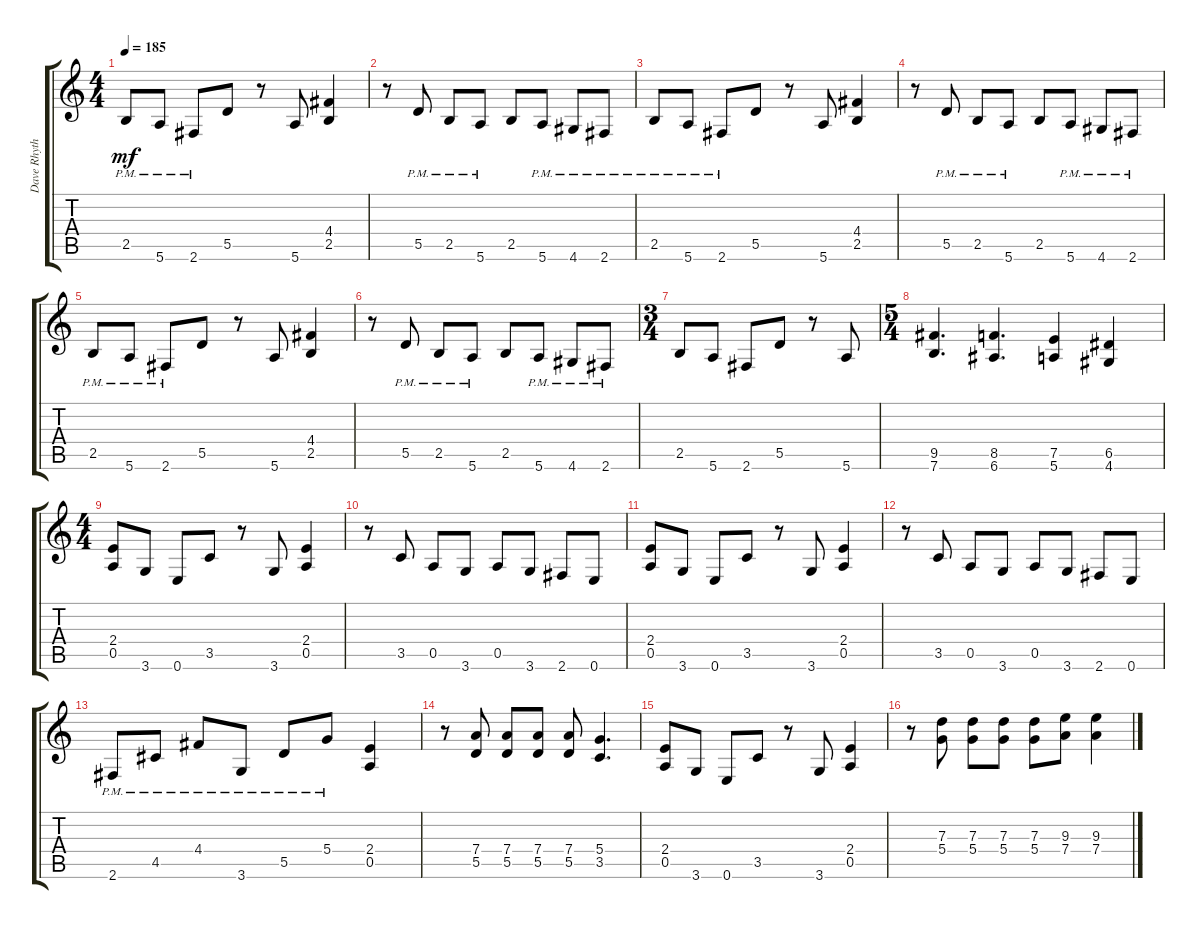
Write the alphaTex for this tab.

\track ("Dave Rhythm" "Dave Rhyth") {instrument overdrivenguitar}
\staff {score tabs}
\tuning (E4 B3 G3 D3 A2 E2) {hide}
\ts (4 4)
\tempo 185
\clef g2
\ks c
2.5{pm}.8{dy mf} 5.6{pm}.8 2.6{pm}.8 5.5.8 r.8 5.6.8 (4.4 2.5).4 |
r.8 5.5{pm}.8 2.5{pm}.8 5.6{pm}.8 2.5.8 5.6{pm}.8 4.6{pm}.8 2.6{pm}.8 |
2.5{pm}.8 5.6{pm}.8 2.6{pm}.8 5.5.8 r.8 5.6.8 (4.4 2.5).4 |
r.8 5.5{pm}.8 2.5{pm}.8 5.6{pm}.8 2.5.8 5.6{pm}.8 4.6{pm}.8 2.6{pm}.8 |
2.5{pm}.8 5.6{pm}.8 2.6{pm}.8 5.5.8 r.8 5.6.8 (4.4 2.5).4 |
r.8 5.5{pm}.8 2.5{pm}.8 5.6{pm}.8 2.5.8 5.6{pm}.8 4.6{pm}.8 2.6{pm}.8 |
\ts (3 4)
2.5.8 5.6.8 2.6.8 5.5.8 r.8 5.6.8 |
\ts (5 4)
(9.5 7.6).4{d} (8.5 6.6).4{d} (7.5 5.6).4 (6.5 4.6).4 |
\ts (4 4)
(2.4 0.5).8 3.6.8 0.6.8 3.5.8 r.8 3.6.8 (2.4 0.5).4 |
r.8 3.5.8 0.5.8 3.6.8 0.5.8 3.6.8 2.6.8 0.6.8 |
(2.4 0.5).8 3.6.8 0.6.8 3.5.8 r.8 3.6.8 (2.4 0.5).4 |
r.8 3.5.8 0.5.8 3.6.8 0.5.8 3.6.8 2.6.8 0.6.8 |
2.6{pm}.8 4.5{pm}.8 4.4{pm}.8 3.6{pm}.8 5.5{pm}.8 5.4{pm}.8 (2.4 0.5).4 |
r.8 (7.4 5.5).8 (7.4 5.5).8 (7.4 5.5).8 (7.4 5.5).8 (5.4 3.5).4{d} |
(2.4 0.5).8 3.6.8 0.6.8 3.5.8 r.8 3.6.8 (2.4 0.5).4 |
r.8 (7.3 5.4).8 (7.3 5.4).8 (7.3 5.4).8 (7.3 5.4).8 (9.3 7.4).8 (9.3 7.4).4
